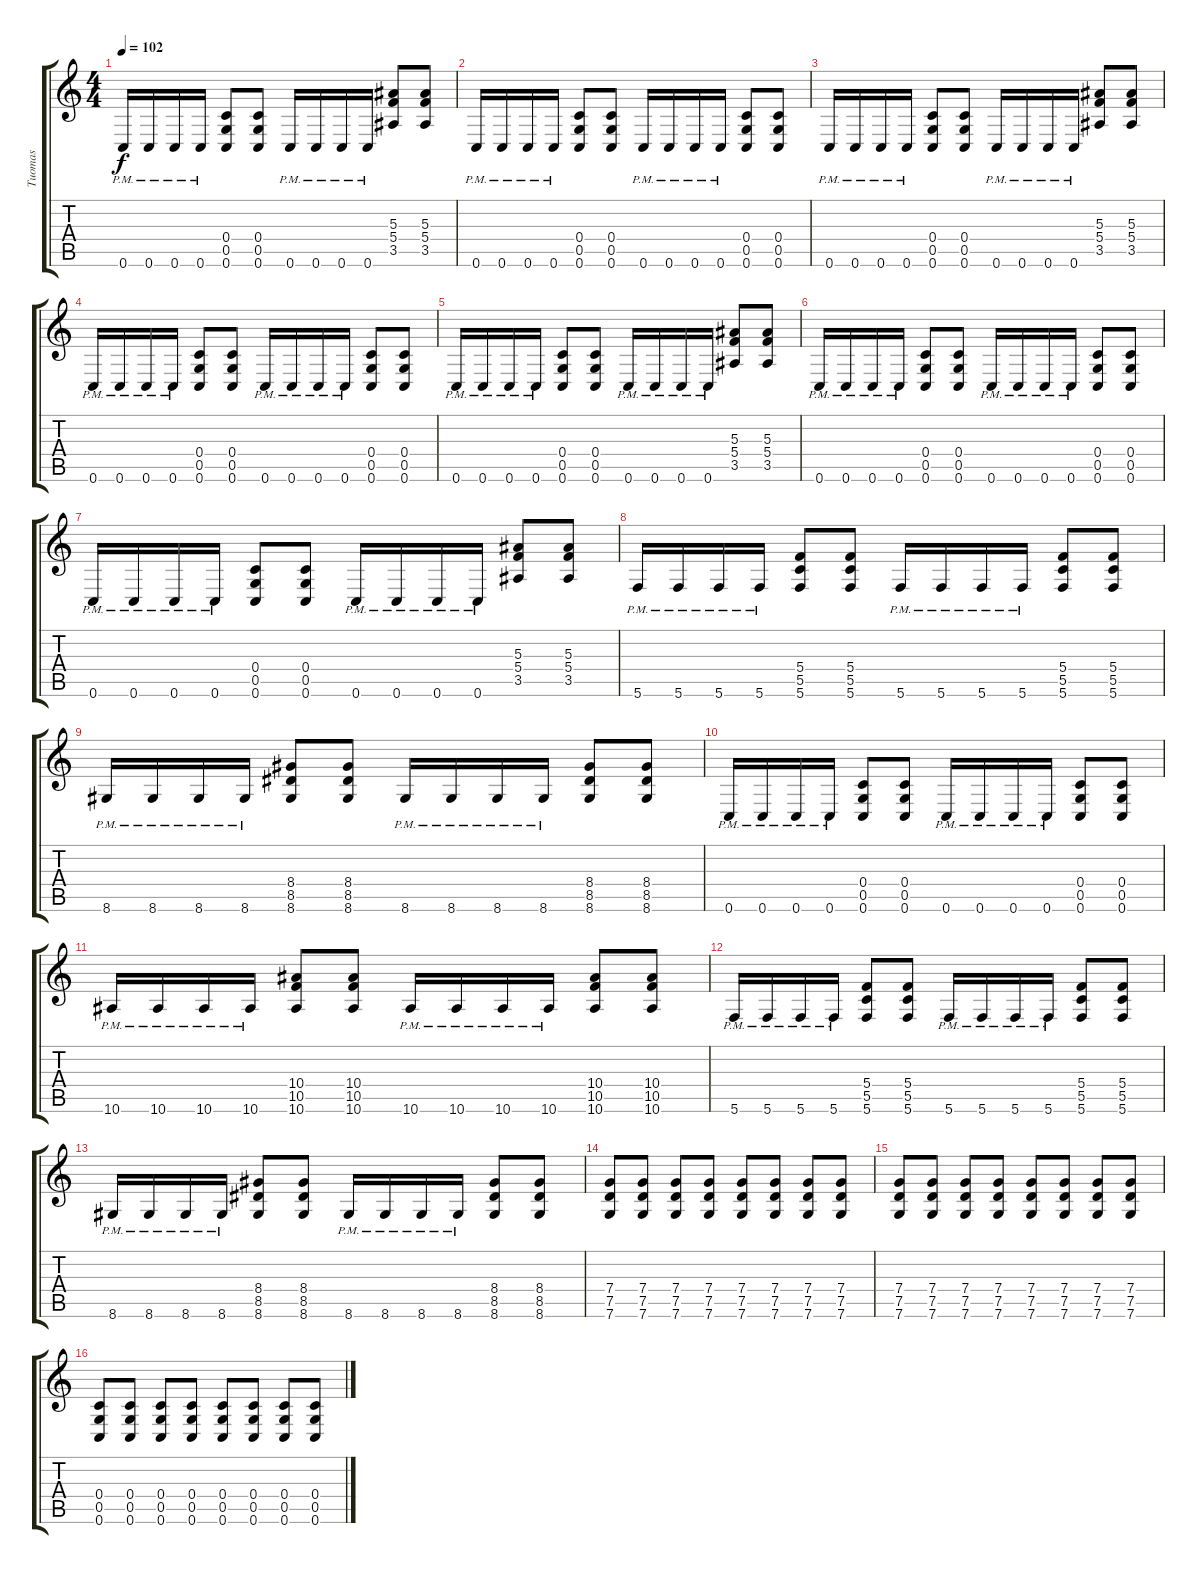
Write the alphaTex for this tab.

\track ("Tuomas" "Tuomas") {instrument distortionguitar}
\staff {score tabs}
\tuning (D4 A3 F3 C3 G2 C2) {hide}
\ts (4 4)
\tempo 102
\clef g2
\ks c
0.6{pm}.16{dy f} 0.6{pm}.16 0.6{pm}.16 0.6{pm}.16 (0.4 0.5 0.6).8 (0.4 0.5 0.6).8 0.6{pm}.16 0.6{pm}.16 0.6{pm}.16 0.6{pm}.16 (5.3 5.4 3.5).8 (5.3 5.4 3.5).8 |
0.6{pm}.16 0.6{pm}.16 0.6{pm}.16 0.6{pm}.16 (0.4 0.5 0.6).8 (0.4 0.5 0.6).8 0.6{pm}.16 0.6{pm}.16 0.6{pm}.16 0.6{pm}.16 (0.4 0.5 0.6).8 (0.4 0.5 0.6).8 |
0.6{pm}.16 0.6{pm}.16 0.6{pm}.16 0.6{pm}.16 (0.4 0.5 0.6).8 (0.4 0.5 0.6).8 0.6{pm}.16 0.6{pm}.16 0.6{pm}.16 0.6{pm}.16 (5.3 5.4 3.5).8 (5.3 5.4 3.5).8 |
0.6{pm}.16 0.6{pm}.16 0.6{pm}.16 0.6{pm}.16 (0.4 0.5 0.6).8 (0.4 0.5 0.6).8 0.6{pm}.16 0.6{pm}.16 0.6{pm}.16 0.6{pm}.16 (0.4 0.5 0.6).8 (0.4 0.5 0.6).8 |
0.6{pm}.16 0.6{pm}.16 0.6{pm}.16 0.6{pm}.16 (0.4 0.5 0.6).8 (0.4 0.5 0.6).8 0.6{pm}.16 0.6{pm}.16 0.6{pm}.16 0.6{pm}.16 (5.3 5.4 3.5).8 (5.3 5.4 3.5).8 |
0.6{pm}.16 0.6{pm}.16 0.6{pm}.16 0.6{pm}.16 (0.4 0.5 0.6).8 (0.4 0.5 0.6).8 0.6{pm}.16 0.6{pm}.16 0.6{pm}.16 0.6{pm}.16 (0.4 0.5 0.6).8 (0.4 0.5 0.6).8 |
0.6{pm}.16 0.6{pm}.16 0.6{pm}.16 0.6{pm}.16 (0.4 0.5 0.6).8 (0.4 0.5 0.6).8 0.6{pm}.16 0.6{pm}.16 0.6{pm}.16 0.6{pm}.16 (5.3 5.4 3.5).8 (5.3 5.4 3.5).8 |
5.6{pm}.16 5.6{pm}.16 5.6{pm}.16 5.6{pm}.16 (5.4 5.5 5.6).8 (5.4 5.5 5.6).8 5.6{pm}.16 5.6{pm}.16 5.6{pm}.16 5.6{pm}.16 (5.4 5.5 5.6).8 (5.4 5.5 5.6).8 |
8.6{pm}.16 8.6{pm}.16 8.6{pm}.16 8.6{pm}.16 (8.4 8.5 8.6).8 (8.4 8.5 8.6).8 8.6{pm}.16 8.6{pm}.16 8.6{pm}.16 8.6{pm}.16 (8.4 8.5 8.6).8 (8.4 8.5 8.6).8 |
0.6{pm}.16 0.6{pm}.16 0.6{pm}.16 0.6{pm}.16 (0.4 0.5 0.6).8 (0.4 0.5 0.6).8 0.6{pm}.16 0.6{pm}.16 0.6{pm}.16 0.6{pm}.16 (0.4 0.5 0.6).8 (0.4 0.5 0.6).8 |
10.6{pm}.16 10.6{pm}.16 10.6{pm}.16 10.6{pm}.16 (10.4 10.5 10.6).8 (10.4 10.5 10.6).8 10.6{pm}.16 10.6{pm}.16 10.6{pm}.16 10.6{pm}.16 (10.4 10.5 10.6).8 (10.4 10.5 10.6).8 |
5.6{pm}.16 5.6{pm}.16 5.6{pm}.16 5.6{pm}.16 (5.4 5.5 5.6).8 (5.4 5.5 5.6).8 5.6{pm}.16 5.6{pm}.16 5.6{pm}.16 5.6{pm}.16 (5.4 5.5 5.6).8 (5.4 5.5 5.6).8 |
8.6{pm}.16 8.6{pm}.16 8.6{pm}.16 8.6{pm}.16 (8.4 8.5 8.6).8 (8.4 8.5 8.6).8 8.6{pm}.16 8.6{pm}.16 8.6{pm}.16 8.6{pm}.16 (8.4 8.5 8.6).8 (8.4 8.5 8.6).8 |
(7.4 7.5 7.6).8 (7.4 7.5 7.6).8 (7.4 7.5 7.6).8 (7.4 7.5 7.6).8 (7.4 7.5 7.6).8 (7.4 7.5 7.6).8 (7.4 7.5 7.6).8 (7.4 7.5 7.6).8 |
(7.4 7.5 7.6).8 (7.4 7.5 7.6).8 (7.4 7.5 7.6).8 (7.4 7.5 7.6).8 (7.4 7.5 7.6).8 (7.4 7.5 7.6).8 (7.4 7.5 7.6).8 (7.4 7.5 7.6).8 |
(0.4 0.5 0.6).8 (0.4 0.5 0.6).8 (0.4 0.5 0.6).8 (0.4 0.5 0.6).8 (0.4 0.5 0.6).8 (0.4 0.5 0.6).8 (0.4 0.5 0.6).8 (0.4 0.5 0.6).8
